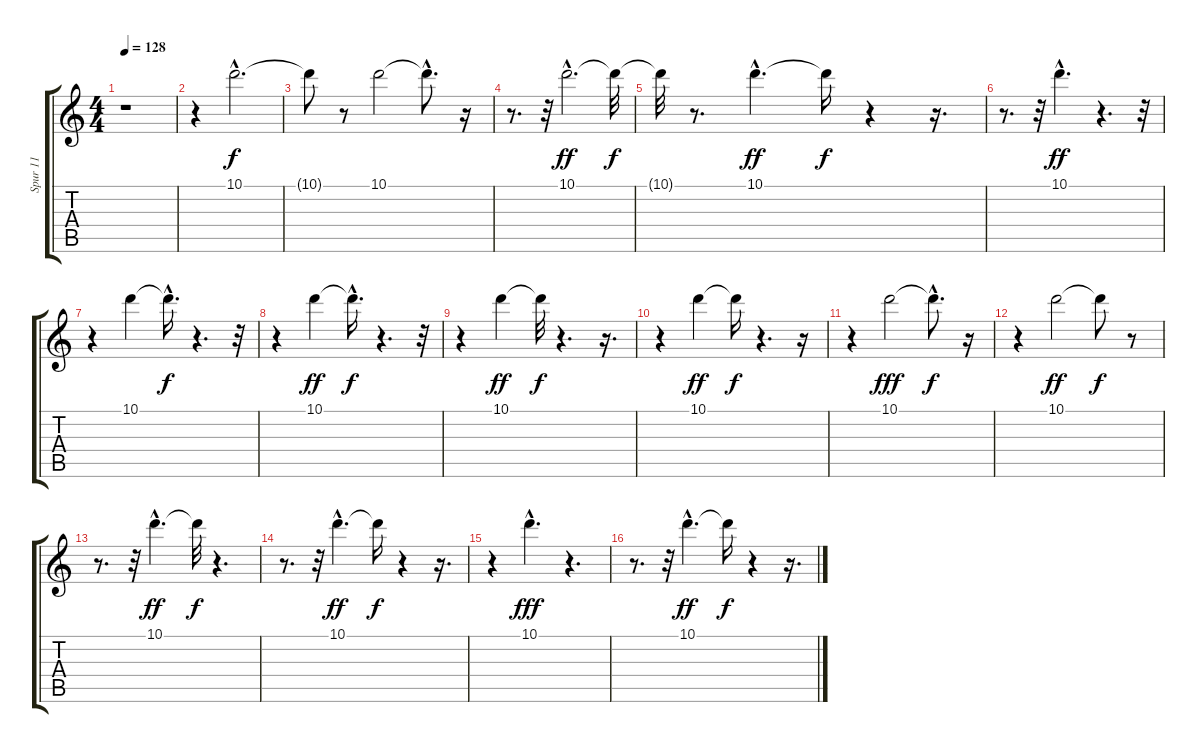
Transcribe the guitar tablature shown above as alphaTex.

\track ("Spur 11" "Spur 11") {instrument acousticguitarnylon}
\staff {score tabs}
\tuning (E4 B3 G3 D3 A2 E2) {hide}
\ts (4 4)
\tempo 128
\clef g2
\ks c
r.1{dy f instrument acousticguitarnylon} |
r.4 10.1{hac}.2{d} |
10.1{t}.8 r.8 10.1.2 10.1{hac t}.8{d} r.16 |
r.8{d} r.32 10.1{hac}.2{d dy ff} 10.1{t}.32{dy f} |
10.1{t}.32 r.8{d} 10.1{hac}.4{d dy ff} 10.1{t}.16{dy f} r.4 r.16{d} |
r.8{d} r.32 10.1{hac}.4{d dy ff} r.4{d} r.32 |
r.4 10.1.4 10.1{hac t}.16{d dy f} r.4{d} r.32 |
r.4 10.1.4{dy ff} 10.1{hac t}.16{d dy f} r.4{d} r.32 |
r.4 10.1.4{dy ff} 10.1{t}.32{dy f} r.4{d} r.16{d} |
r.4 10.1.4{dy ff} 10.1{t}.16{dy f} r.4{d} r.16 |
r.4 10.1.2{dy fff} 10.1{hac t}.8{d dy f} r.16 |
r.4 10.1.2{dy ff} 10.1{t}.8{dy f} r.8 |
r.8{d} r.32 10.1{hac}.4{d dy ff} 10.1{t}.32{dy f} r.4{d} |
r.8{d} r.32 10.1{hac}.4{d dy ff} 10.1{t}.16{dy f} r.4 r.16{d} |
r.4 10.1{hac}.4{d dy fff} r.4{d} |
r.8{d} r.32 10.1{hac}.4{d dy ff} 10.1{t}.16{dy f} r.4 r.16{d}
